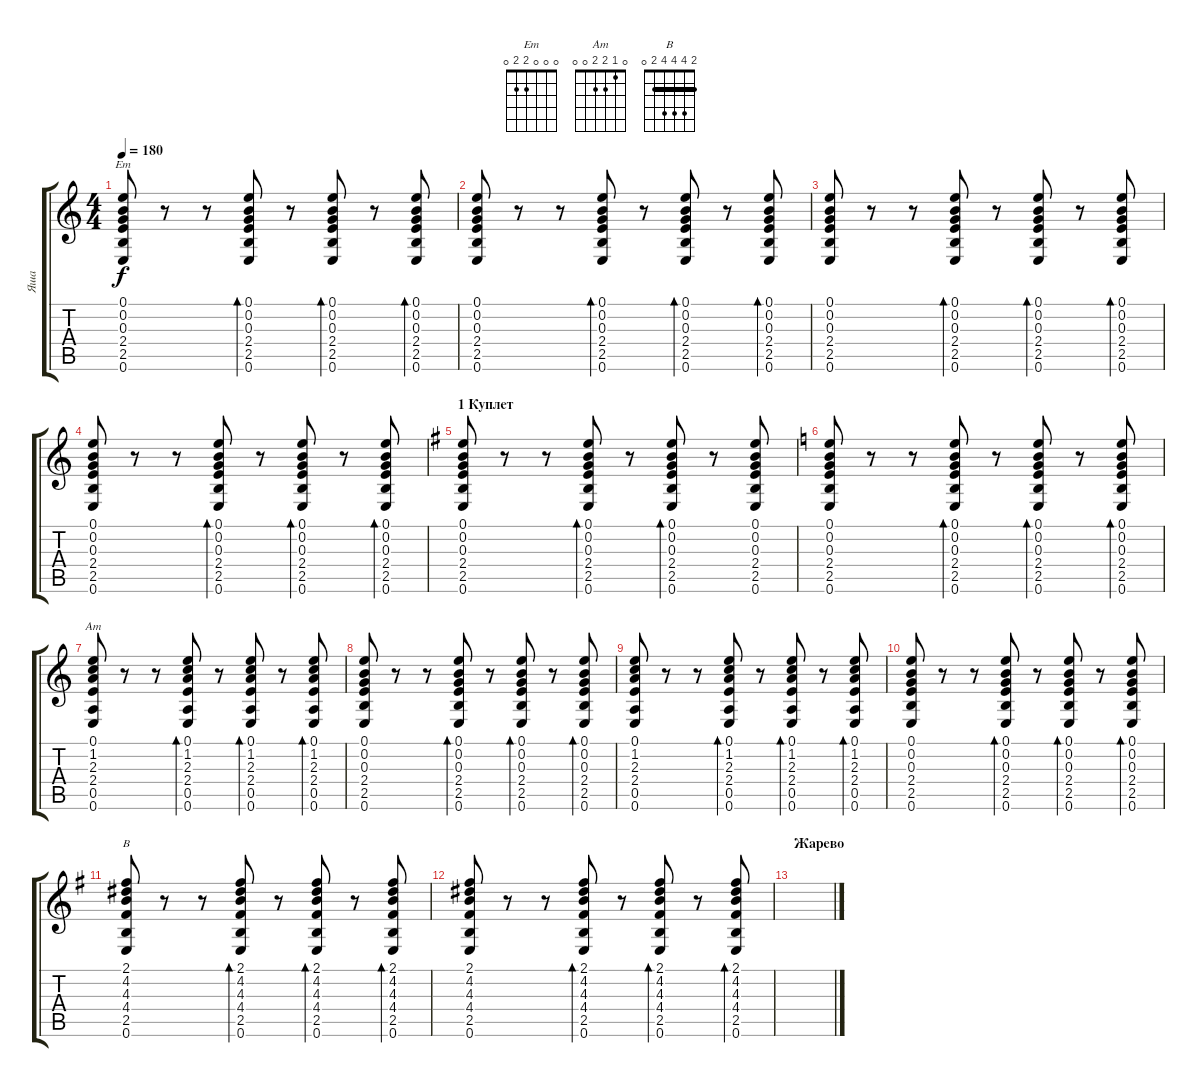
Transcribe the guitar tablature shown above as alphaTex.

\track ("Яша" "Яша") {instrument acousticguitarsteel}
\staff {score tabs}
\tuning (E4 B3 G3 D3 A2 E2) {hide}
\chord ("Em" 0 0 0 2 2 0)
\chord ("Am" 0 1 2 2 0 0)
\chord ("B" 2 4 4 4 2 0) {barre 2}
\ts (4 4)
\tempo 180
\clef g2
\ks c
(0.1 0.2 0.3 2.4 2.5 0.6).8{ch "Em" dy f instrument acousticguitarsteel} r.8 r.8 (0.1 0.2 0.3 2.4 2.5 0.6).8{bd 240} r.8 (0.1 0.2 0.3 2.4 2.5 0.6).8{bd 240} r.8 (0.1 0.2 0.3 2.4 2.5 0.6).8{bd 240} |
(0.1 0.2 0.3 2.4 2.5 0.6).8 r.8 r.8 (0.1 0.2 0.3 2.4 2.5 0.6).8{bd 240} r.8 (0.1 0.2 0.3 2.4 2.5 0.6).8{bd 240} r.8 (0.1 0.2 0.3 2.4 2.5 0.6).8{bd 240} |
(0.1 0.2 0.3 2.4 2.5 0.6).8 r.8 r.8 (0.1 0.2 0.3 2.4 2.5 0.6).8{bd 240} r.8 (0.1 0.2 0.3 2.4 2.5 0.6).8{bd 240} r.8 (0.1 0.2 0.3 2.4 2.5 0.6).8{bd 240} |
(0.1 0.2 0.3 2.4 2.5 0.6).8 r.8 r.8 (0.1 0.2 0.3 2.4 2.5 0.6).8{bd 240} r.8 (0.1 0.2 0.3 2.4 2.5 0.6).8{bd 240} r.8 (0.1 0.2 0.3 2.4 2.5 0.6).8{bd 240} |
\section ("" "1 Куплет")
\ks g
(0.1 0.2 0.3 2.4 2.5 0.6).8 r.8 r.8 (0.1 0.2 0.3 2.4 2.5 0.6).8{bd 240} r.8 (0.1 0.2 0.3 2.4 2.5 0.6).8{bd 240} r.8 (0.1 0.2 0.3 2.4 2.5 0.6).8 |
\ks c
(0.1 0.2 0.3 2.4 2.5 0.6).8 r.8 r.8 (0.1 0.2 0.3 2.4 2.5 0.6).8{bd 240} r.8 (0.1 0.2 0.3 2.4 2.5 0.6).8{bd 240} r.8 (0.1 0.2 0.3 2.4 2.5 0.6).8{bd 240} |
(0.1 1.2 2.3 2.4 0.5 0.6).8{ch "Am"} r.8 r.8 (0.1 1.2 2.3 2.4 0.5 0.6).8{bd 240} r.8 (0.1 1.2 2.3 2.4 0.5 0.6).8{bd 240} r.8 (0.1 1.2 2.3 2.4 0.5 0.6).8{bd 240} |
(0.1 0.2 0.3 2.4 2.5 0.6).8 r.8 r.8 (0.1 0.2 0.3 2.4 2.5 0.6).8{bd 240} r.8 (0.1 0.2 0.3 2.4 2.5 0.6).8{bd 240} r.8 (0.1 0.2 0.3 2.4 2.5 0.6).8{bd 240} |
(0.1 1.2 2.3 2.4 0.5 0.6).8 r.8 r.8 (0.1 1.2 2.3 2.4 0.5 0.6).8{bd 240} r.8 (0.1 1.2 2.3 2.4 0.5 0.6).8{bd 240} r.8 (0.1 1.2 2.3 2.4 0.5 0.6).8{bd 240} |
(0.1 0.2 0.3 2.4 2.5 0.6).8 r.8 r.8 (0.1 0.2 0.3 2.4 2.5 0.6).8{bd 240} r.8 (0.1 0.2 0.3 2.4 2.5 0.6).8{bd 240} r.8 (0.1 0.2 0.3 2.4 2.5 0.6).8{bd 240} |
\ks g
(2.1 4.2 4.3 4.4 2.5 0.6).8{ch "B"} r.8 r.8 (2.1 4.2 4.3 4.4 2.5 0.6).8{bd 240} r.8 (2.1 4.2 4.3 4.4 2.5 0.6).8{bd 240} r.8 (2.1 4.2 4.3 4.4 2.5 0.6).8{bd 240} |
(2.1 4.2 4.3 4.4 2.5 0.6).8 r.8 r.8 (2.1 4.2 4.3 4.4 2.5 0.6).8{bd 240} r.8 (2.1 4.2 4.3 4.4 2.5 0.6).8{bd 240} r.8 (2.1 4.2 4.3 4.4 2.5 0.6).8{bd 240} |
\section ("" "Жарево")
